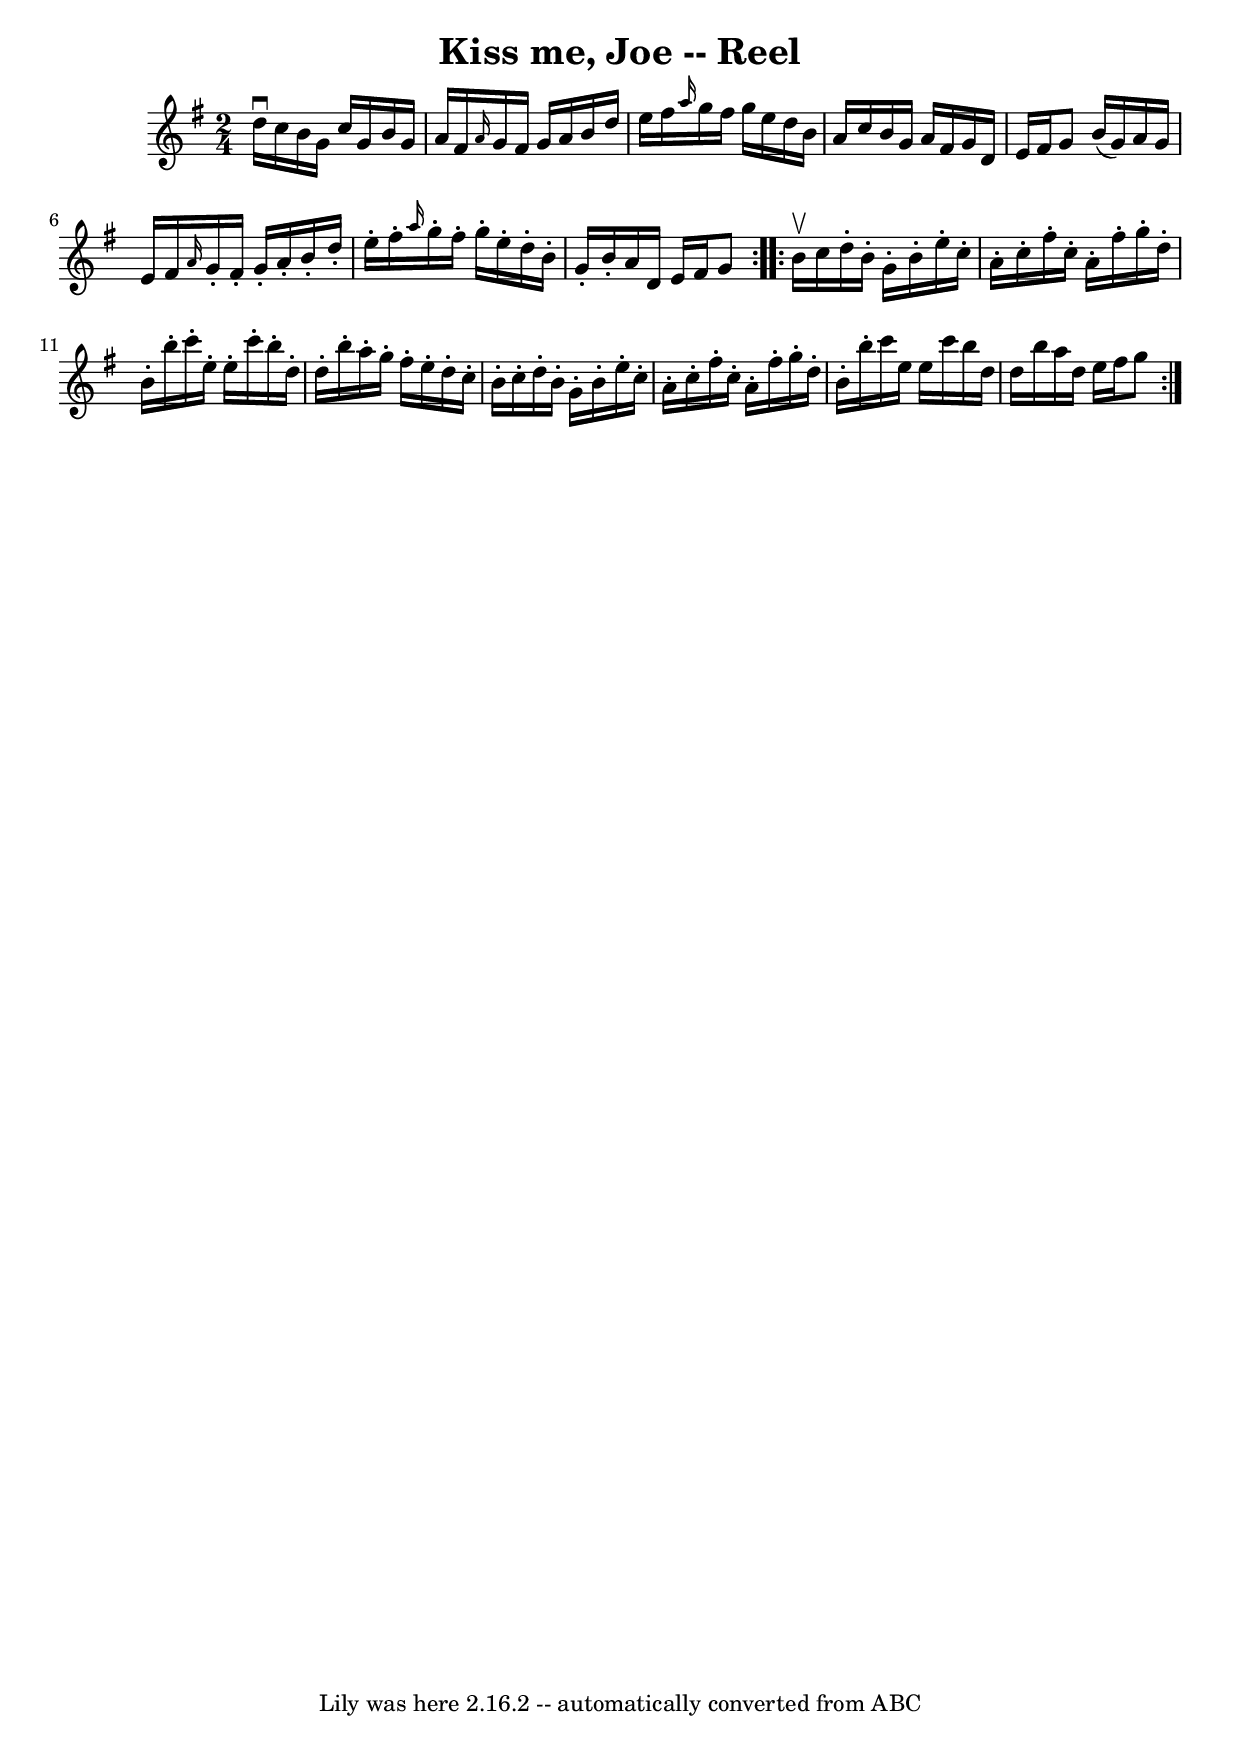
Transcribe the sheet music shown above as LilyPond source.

\version "2.7.40"
\include "Mammoth.ily"
\header {
	%% book = "Ryan's Mammoth Collection"
	crossRefNumber = "1"
	footnotes = ""
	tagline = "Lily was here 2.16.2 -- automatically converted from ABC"
	title = "Kiss me, Joe -- Reel"
}
voicedefault =  {


\repeat volta 2 {
\time 2/4 \key g \major d''16^\downbow c''16  |
 b'16 g'16    
c''16 g'16 b'16 g'16 a'16 fis'16  |
 \grace { a'16  }   
g'16 fis'16 g'16 a'16 b'16 d''16 e''16 fis''16  |
 
\grace { a''16  } g''16 fis''16 g''16 e''16 d''16 b'16    
a'16 c''16  |
 b'16 g'16 a'16 fis'16 g'16 d'16    
e'16 fis'16  |
 g'8 b'16 (g'16) a'16 g'16 e'16    
fis'16  |
 \grace { a'16  } g'16 -. fis'16 -. g'16 -. a'16 -.  
 b'16 -. d''16 -. e''16 -. fis''16 -. |
 \grace { a''16  }   
g''16 -. fis''16 -. g''16 -. e''16 -. d''16 -. b'16 -. g'16 -.   
b'16 -. |
 a'16 d'16 e'16 fis'16 g'8  }     
\repeat volta 2 { b'16^\upbow c''16  |
 d''16 -. b'16 -. g'16 
-. b'16 -. e''16 -. c''16 -. a'16 -. c''16 -. |
 fis''16 -.   
c''16 -. a'16 -. fis''16 -. g''16 -. d''16 -. b'16 -. b''16 -. 
|
 c'''16 -. e''16 -. e''16 -. c'''16 -. b''16 -. d''16 -.   
d''16 -. b''16 -. |
 a''16 -. g''16 -. fis''16 -. e''16 -.      
 d''16 -. c''16 -. b'16 -. c''16 -. |
 d''16 -. b'16 -.   
g'16 -. b'16 -. e''16 -. c''16 -. a'16 -. c''16 -. |
 fis''16 
-. c''16 -. a'16 -. fis''16 -. g''16 -. d''16 -. b'16 -. b''16 -. 
|
 c'''16 e''16 e''16 c'''16 b''16 d''16 d''16    
b''16  |
 a''16 d''16 e''16 fis''16 g''8    }   
}

\score{
    <<

	\context Staff="default"
	{
	    \voicedefault 
	}

    >>
	\layout {
	}
	\midi {}
}
